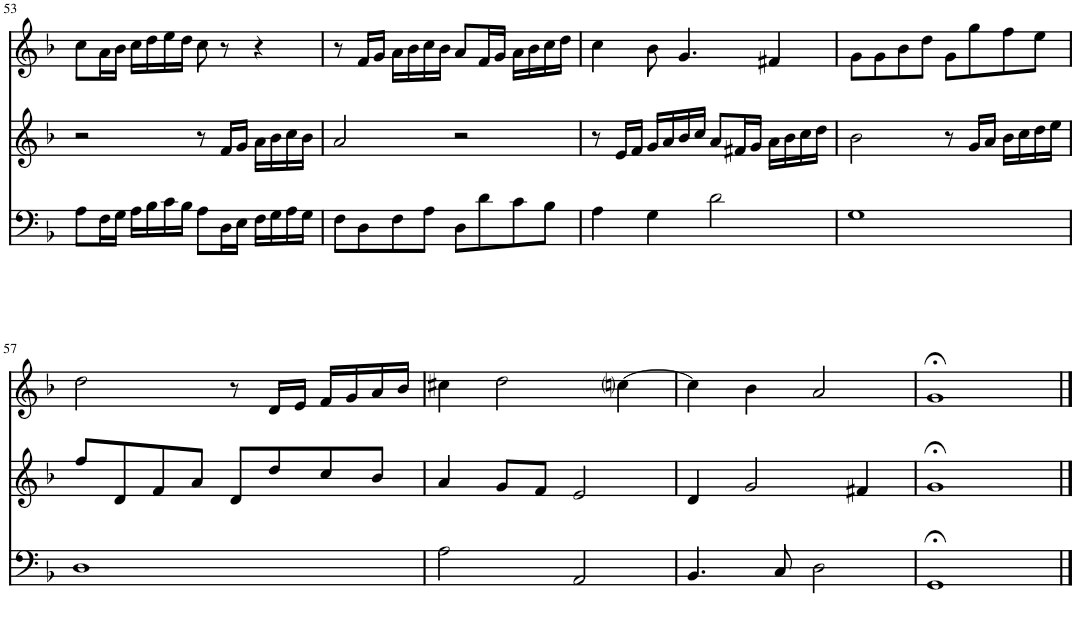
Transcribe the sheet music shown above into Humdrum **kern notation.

**kern	**kern	**kern
*part3	*part2	*part1
*staff3	*staff2	*staff1
*I"Basso	*I"Canto II	*I"Canto I
!!LO:PB:g=z
*clefF4	*clefG2	*clefG2
*k[b-]	*k[b-]	*k[b-]
*M4/4	*M4/4	*M4/4
*met(c)	*met(c)	*met(c)
=53	=53	=53
8A\L	2r	8cc\L
16F\L	.	16a\L
16G\JJ	.	16b-\JJ
16A\LL	.	16cc\LL
16B-\	.	16dd\
16c\	.	16ee\
16B-\JJ	.	16dd\JJ
8A\L	8r	8cc\
16D\L	16f/LL	8r
16E\JJ	16g/JJ	.
16F\LL	16a\LL	4r
16G\	16b-\	.
16A\	16cc\	.
16G\JJ	16b-\JJ	.
=54	=54	=54
8F\L	2a/	8r
8D\	.	16f/LL
.	.	16g/JJ
8F\	.	16a\LL
.	.	16b-\
8A\J	.	16cc\
.	.	16b-\JJ
8D\L	2r	8a/L
8d\	.	16f/L
.	.	16g/JJ
8c\	.	16a\LL
.	.	16b-\
8B-\J	.	16cc\
.	.	16dd\JJ
=55	=55	=55
4A\	8r	4cc\
.	16e/LL	.
.	16f/JJ	.
4G\	16g/LL	8b-\
.	16a/	.
.	16b-/	4.g/
.	16cc/JJ	.
2d\	8a/L	.
.	16f#X/L	.
.	16g/JJ	.
.	16a\LL	4f#X/
.	16b-\	.
.	16cc\	.
.	16dd\JJ	.
=56	=56	=56
1G	2b-\	8g\L
.	.	8g\
.	.	8b-\
.	.	8dd\J
.	8r	8g\L
.	16g/LL	8gg\
.	16a/JJ	.
.	16b-\LL	8ff\
.	16cc\	.
.	16dd\	8ee\J
.	16ee\JJ	.
!!LO:LB:g=z
=57	=57	=57
1D	8ff/L	2dd\
.	8d/	.
.	8f/	.
.	8a/J	.
.	8d/L	8r
.	8dd/	16d/LL
.	.	16e/JJ
.	8cc/	16f/LL
.	.	16g/
.	8b-/J	16a/
.	.	16b-/JJ
=58	=58	=58
2A\	4a/	4cc#X\
.	8g/L	2dd\
.	8f/J	.
2AA/	2e/	.
.	.	[4ccni\
=59	=59	=59
4.BB-/	4d/	4cc\]
.	2g/	4b-\
8C/	.	.
2D\	.	2a/
.	4f#X/	.
=60	=60	=60
1GG;<	1g;<	1g;<
==	==	==
*-	*-	*-
